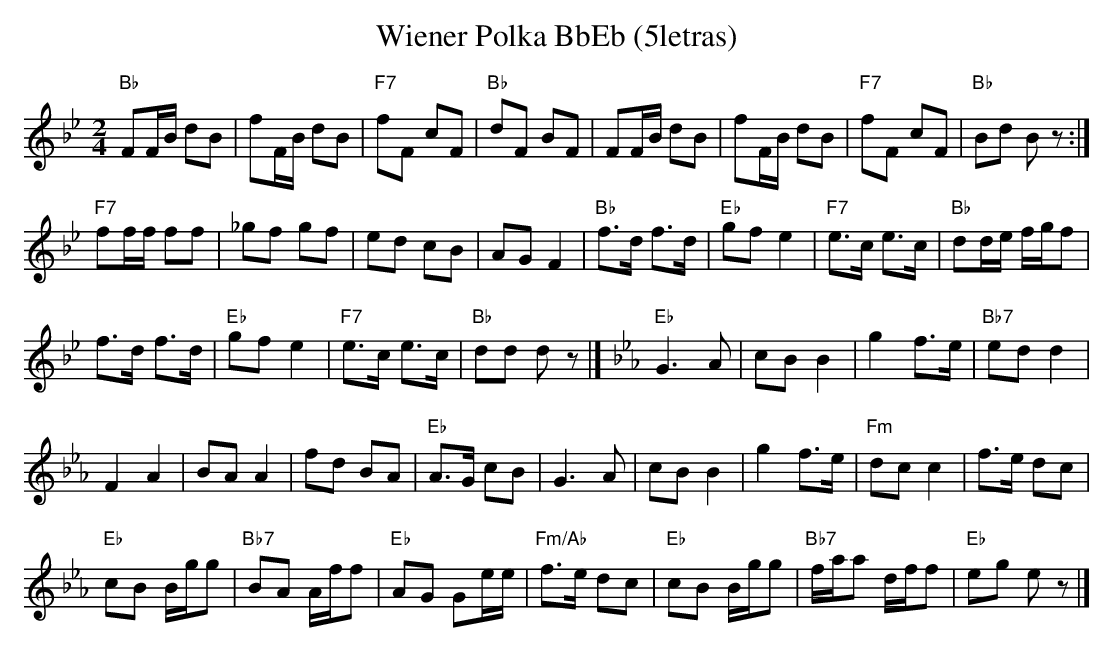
X:1
T:Wiener Polka BbEb (5letras)
M:2/4
L:1/8
K:Bb %%MIDI gchordon
"Bb"FF/2B/2 dB | fF/2B/2 dB | "F7"fF cF | "Bb"dF BF | FF/2B/2 dB | fF/2B/2 dB | "F7"fF cF | "Bb"Bd Bz :|
"F7"ff/2f/2 ff | _gf gf | ed cB | AGF2 | "Bb"f>d f>d | "Eb"gfe2 | "F7"e>c e>c | "Bb"dd/2e/2 f/2g/2f |
f>d f>d | "Eb"gfe2 | "F7"e>c e>c | "Bb"dd dz |] [K:Eb] "Eb"G3A | cBB2 | g2f>e | "Bb7"edd2 |
F2A2 | BAA2 | fd BA | "Eb"A>G cB | G3A | cBB2 | g2f>e | "Fm"dcc2 | f>e dc |
"Eb"cB B/2g/2g | "Bb7"BA A/2f/2f | "Eb"AG Ge/2e/2 | "Fm/Ab"f>e dc | "Eb"cB B/2g/2g | "Bb7"f/2a/2a d/2f/2f | "Eb"eg ez |]
